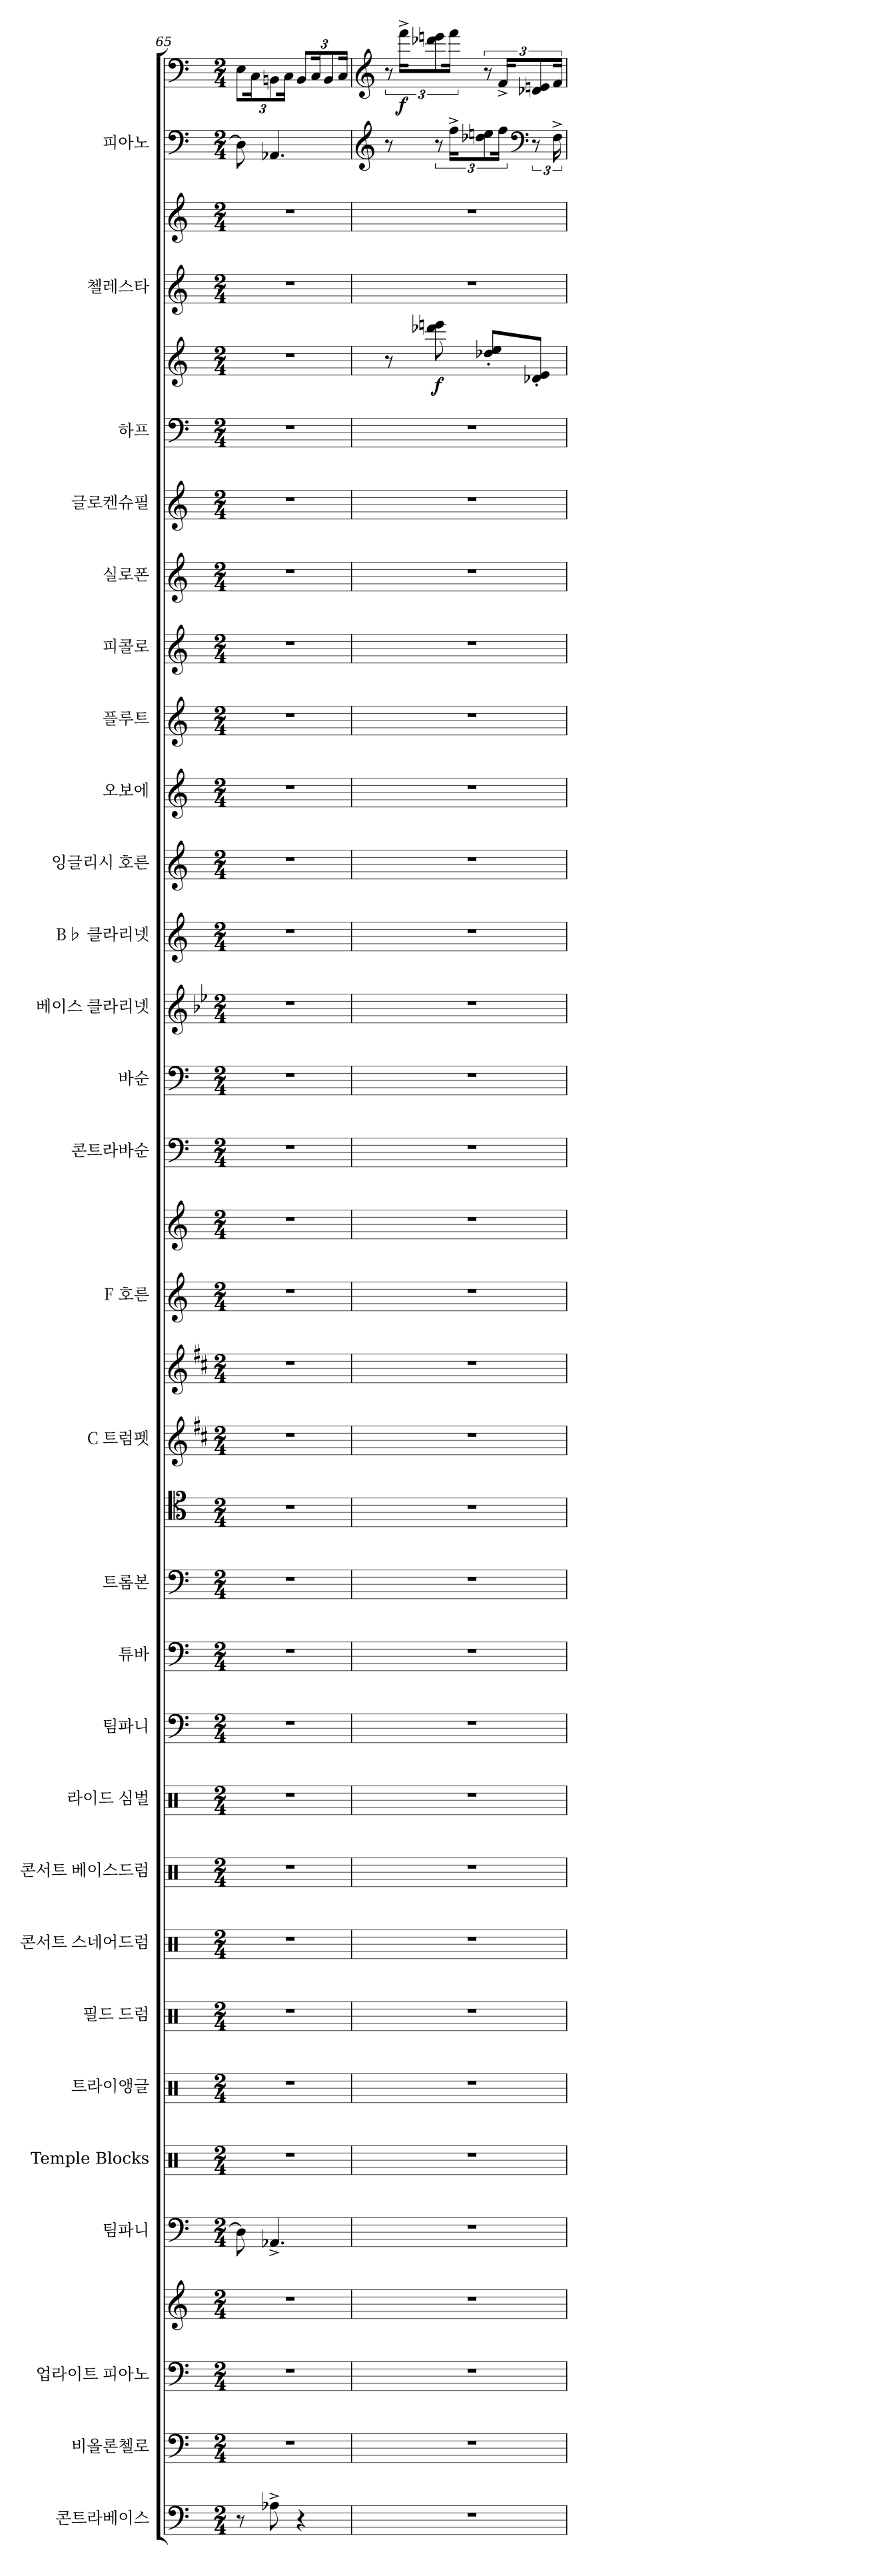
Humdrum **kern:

**kern	**kern	**kern	**kern	**kern	**kern	**kern	**kern	**kern	**kern	**kern	**kern	**kern	**kern	**kern	**kern	**kern	**kern	**kern	**kern	**kern	**kern	**kern	**kern	**kern	**kern	**kern	**kern	**kern	**kern	**kern	**dynam	**kern	**kern	**kern	**kern	**dynam
*part28	*part27	*part26	*part26	*part25	*part24	*part23	*part22	*part21	*part20	*part19	*part18	*part17	*part16	*part16	*part15	*part15	*part14	*part14	*part13	*part12	*part11	*part10	*part9	*part8	*part7	*part6	*part5	*part4	*part3	*part3	*part3	*part2	*part2	*part1	*part1	*part1
*staff35	*staff34	*staff33	*staff32	*staff31	*staff30	*staff29	*staff28	*staff27	*staff26	*staff25	*staff24	*staff23	*staff22	*staff21	*staff20	*staff19	*staff18	*staff17	*staff16	*staff15	*staff14	*staff13	*staff12	*staff11	*staff10	*staff9	*staff8	*staff7	*staff6	*staff5	*staff5/6	*staff4	*staff3	*staff2	*staff1	*staff1/2
*I"콘트라베이스	*I"비올론첼로	*I"업라이트 피아노	*	*I"팀파니	*I"Temple Blocks	*I"트라이앵글	*I"필드 드럼	*I"콘서트 스네어드럼	*I"콘서트 베이스드럼	*I"라이드 심벌	*I"팀파니	*I"튜바	*I"트롬본	*	*I"C 트럼펫	*	*I"F 호른	*	*I"콘트라바순	*I"바순	*I"베이스 클라리넷	*I"B♭ 클라리넷	*I"잉글리시 호른	*I"오보에	*I"플루트	*I"피콜로	*I"실로폰	*I"글로켄슈필	*I"하프	*	*	*I"첼레스타	*	*I"피아노	*	*
*	*	*	*	*	*I'Tmp. Bl.	*	*	*	*	*	*	*	*	*	*	*	*	*	*	*	*	*	*	*	*	*	*	*	*	*	*	*	*	*	*	*
*clefF4	*clefF4	*clefF4	*clefG2	*clefF4	*clefX	*clefX	*clefX	*clefX	*clefX	*clefX	*clefF4	*clefF4	*clefF4	*clefC4	*clefG2	*clefG2	*clefG2	*clefG2	*clefF4	*clefF4	*clefG2	*clefG2	*clefG2	*clefG2	*clefG2	*clefG2	*clefG2	*clefG2	*clefF4	*clefG2	*	*clefG2	*clefG2	*clefF4	*clefF4	*
*ITrd7c12	*	*	*	*	*	*	*	*	*	*	*	*	*	*	*ITrd1c2	*ITrd1c2	*ITrd4c7	*ITrd4c7	*ITrd7c12	*	*ITrd8c14	*ITrd1c2	*ITrd4c7	*	*	*ITrd-7c-12	*ITrd-7c-12	*ITrd-14c-24	*	*	*	*ITrd-7c-12	*ITrd-7c-12	*	*	*
*k[]	*k[]	*k[]	*k[]	*k[]	*k[]	*k[]	*k[]	*k[]	*k[]	*k[]	*k[]	*k[]	*k[]	*k[]	*k[]	*k[]	*k[b-]	*k[b-]	*k[]	*k[]	*k[b-e-]	*k[b-e-]	*k[b-]	*k[]	*k[]	*k[]	*k[]	*k[]	*k[]	*k[]	*	*k[]	*k[]	*k[]	*k[]	*
*M2/4	*M2/4	*M2/4	*M2/4	*M2/4	*M2/4	*M2/4	*M2/4	*M2/4	*M2/4	*M2/4	*M2/4	*M2/4	*M2/4	*M2/4	*M2/4	*M2/4	*M2/4	*M2/4	*M2/4	*M2/4	*M2/4	*M2/4	*M2/4	*M2/4	*M2/4	*M2/4	*M2/4	*M2/4	*M2/4	*M2/4	*	*M2/4	*M2/4	*M2/4	*M2/4	*
*	*	*	*	*	*	*	*	*	*	*	*	*	*	*	*	*	*	*	*	*	*	*	*	*	*	*	*	*	*	*	*	*	*	*	*Xbrackettup	*
=65	=65	=65	=65	=65	=65	=65	=65	=65	=65	=65	=65	=65	=65	=65	=65	=65	=65	=65	=65	=65	=65	=65	=65	=65	=65	=65	=65	=65	=65	=65	=65	=65	=65	=65	=65	=65
8r	2r	2r	2r	8D-\]	2r	2r	2r	2r	2r	2r	2r	2r	2r	2r	2r	2r	2r	2r	2r	2r	2r	2r	2r	2r	2r	2r	2r	2r	2r	2r	.	2r	2r	8D-\]	12E\L	.
.	.	.	.	.	.	.	.	.	.	.	.	.	.	.	.	.	.	.	.	.	.	.	.	.	.	.	.	.	.	.	.	.	.	.	24C\K	.
8AA-X^\	.	.	.	4.AA-X^/	.	.	.	.	.	.	.	.	.	.	.	.	.	.	.	.	.	.	.	.	.	.	.	.	.	.	.	.	.	4.AA-X/	12BBn\	.
.	.	.	.	.	.	.	.	.	.	.	.	.	.	.	.	.	.	.	.	.	.	.	.	.	.	.	.	.	.	.	.	.	.	.	24C\Jk	.
4r	.	.	.	.	.	.	.	.	.	.	.	.	.	.	.	.	.	.	.	.	.	.	.	.	.	.	.	.	.	.	.	.	.	.	12BB/L	.
.	.	.	.	.	.	.	.	.	.	.	.	.	.	.	.	.	.	.	.	.	.	.	.	.	.	.	.	.	.	.	.	.	.	.	24C/K	.
.	.	.	.	.	.	.	.	.	.	.	.	.	.	.	.	.	.	.	.	.	.	.	.	.	.	.	.	.	.	.	.	.	.	.	12BB/	.
.	.	.	.	.	.	.	.	.	.	.	.	.	.	.	.	.	.	.	.	.	.	.	.	.	.	.	.	.	.	.	.	.	.	.	24C/Jk	.
!!LO:LB:g=z
=66	=66	=66	=66	=66	=66	=66	=66	=66	=66	=66	=66	=66	=66	=66	=66	=66	=66	=66	=66	=66	=66	=66	=66	=66	=66	=66	=66	=66	=66	=66	=66	=66	=66	=66	=66	=66
*	*	*	*	*	*	*	*	*	*	*	*	*	*	*	*	*	*	*	*	*	*	*	*	*	*	*	*	*	*	*	*	*	*	*clefG2	*clefG2	*
*	*	*	*	*	*	*	*	*	*	*	*	*	*	*	*	*	*	*	*	*	*	*	*	*	*	*	*	*	*	*	*	*	*	*	*brackettup	*
2r	2r	2r	2r	2r	2r	2r	2r	2r	2r	2r	2r	2r	2r	2r	2r	2r	2r	2r	2r	2r	2r	2r	2r	2r	2r	2r	2r	2r	2r	8r	.	2r	2r	8r	12r	.
!	!	!	!	!	!	!	!	!	!	!	!	!	!	!	!	!	!	!	!	!	!	!	!	!	!	!	!	!	!	!	!	!	!	!	!	!LO:DY:b
.	.	.	.	.	.	.	.	.	.	.	.	.	.	.	.	.	.	.	.	.	.	.	.	.	.	.	.	.	.	.	.	.	.	.	24fff^\KL	f
*	*	*	*	*	*	*	*	*	*	*	*	*	*	*	*	*	*	*	*	*	*	*	*	*	*	*	*	*	*	*	*	*	*	*	*Xbrackettup	*
!	!	!	!	!	!	!	!	!	!	!	!	!	!	!	!	!	!	!	!	!	!	!	!	!	!	!	!	!	!	!	!LO:DY:b	!	!	!	!	!
.	.	.	.	.	.	.	.	.	.	.	.	.	.	.	.	.	.	.	.	.	.	.	.	.	.	.	.	.	.	8ddd-X\ 8eeen\	f	.	.	12r	12ddd-X\ 12eeen\	.
.	.	.	.	.	.	.	.	.	.	.	.	.	.	.	.	.	.	.	.	.	.	.	.	.	.	.	.	.	.	.	.	.	.	24ff^\KL	24fff\Jk	.
*	*	*	*	*	*	*	*	*	*	*	*	*	*	*	*	*	*	*	*	*	*	*	*	*	*	*	*	*	*	*	*	*	*	*Xbrackettup	*brackettup	*
.	.	.	.	.	.	.	.	.	.	.	.	.	.	.	.	.	.	.	.	.	.	.	.	.	.	.	.	.	.	8dd-X/' 8ee/'L	.	.	.	12dd-X\ 12een\	12r	.
.	.	.	.	.	.	.	.	.	.	.	.	.	.	.	.	.	.	.	.	.	.	.	.	.	.	.	.	.	.	.	.	.	.	24ff\Jk	24f^/KL	.
*	*	*	*	*	*	*	*	*	*	*	*	*	*	*	*	*	*	*	*	*	*	*	*	*	*	*	*	*	*	*	*	*	*	*clefF4	*	*
*	*	*	*	*	*	*	*	*	*	*	*	*	*	*	*	*	*	*	*	*	*	*	*	*	*	*	*	*	*	*	*	*	*	*brackettup	*Xbrackettup	*
.	.	.	.	.	.	.	.	.	.	.	.	.	.	.	.	.	.	.	.	.	.	.	.	.	.	.	.	.	.	8d-X/' 8e/'J	.	.	.	12r	12d-X/ 12en/	.
.	.	.	.	.	.	.	.	.	.	.	.	.	.	.	.	.	.	.	.	.	.	.	.	.	.	.	.	.	.	.	.	.	.	24F^\	24f/Jk	.
=	=	=	=	=	=	=	=	=	=	=	=	=	=	=	=	=	=	=	=	=	=	=	=	=	=	=	=	=	=	=	=	=	=	=	=	=
*-	*-	*-	*-	*-	*-	*-	*-	*-	*-	*-	*-	*-	*-	*-	*-	*-	*-	*-	*-	*-	*-	*-	*-	*-	*-	*-	*-	*-	*-	*-	*-	*-	*-	*-	*-	*-
